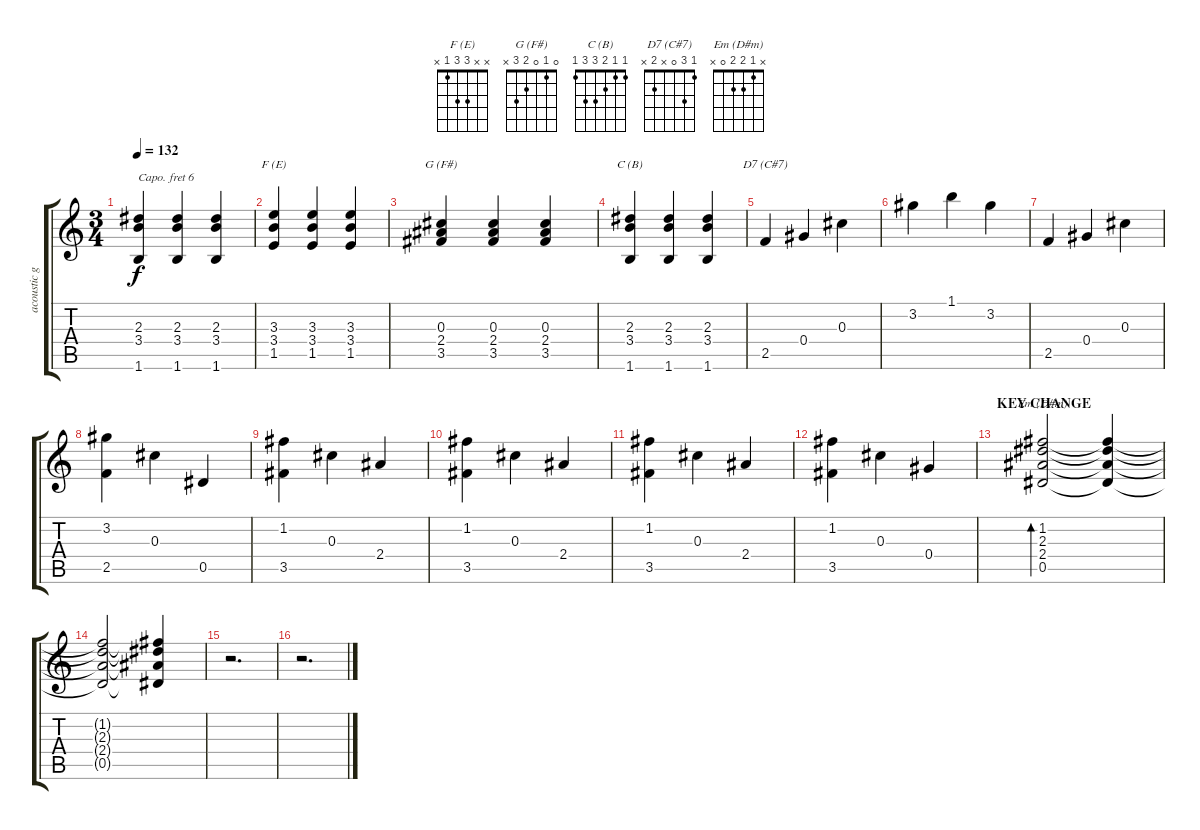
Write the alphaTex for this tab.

\track ("acoustic guitar (standard tuning, capo 6" "acoustic g") {instrument acousticguitarsteel}
\staff {score tabs}
\capo 6
\tuning (E4 B3 G3 D3 A2 E2) {hide}
\chord ("F (E)" x x 3 3 1 x)
\chord ("G (F#)" 0 1 0 2 3 x)
\chord ("C (B)" 1 1 2 3 3 1)
\chord ("D7 (C#7)" 1 3 0 x 2 x)
\chord ("Em (D#m)" x 1 2 2 0 x)
\ts (3 4)
\tempo 132
\clef g2
\ks c
(2.3 3.4 1.6).4{dy f} (2.3 3.4 1.6).4 (2.3 3.4 1.6).4 |
(3.3 3.4 1.5).4{ch "F (E)"} (3.3 3.4 1.5).4 (3.3 3.4 1.5).4 |
(0.3 2.4 3.5).4{ch "G (F#)"} (0.3 2.4 3.5).4 (0.3 2.4 3.5).4 |
(2.3 3.4 1.6).4{ch "C (B)"} (2.3 3.4 1.6).4 (2.3 3.4 1.6).4 |
2.5.4{ch "D7 (C#7)"} 0.4.4 0.3.4 |
3.2.4 1.1.4 3.2.4 |
2.5.4 0.4.4 0.3.4 |
(3.2 2.5).4 0.3.4 0.5.4 |
(1.2 3.5).4 0.3.4 2.4.4 |
(1.2 3.5).4 0.3.4 2.4.4 |
(1.2 3.5).4 0.3.4 2.4.4 |
(1.2 3.5).4 0.3.4 0.4.4 |
\section ("" "KEY CHANGE")
(1.2 2.3 2.4 0.5).2{bd 240 ch "Em (D#m)"} (1.2{t} 2.3{t} 2.4{t} 0.5{t}).4 |
(1.2{t} 2.3{t} 2.4{t} 0.5{t}).2 (1.2{t} 2.3{t} 2.4{t} 0.5{t}).4 |
r.2{d} |
r.2{d}
